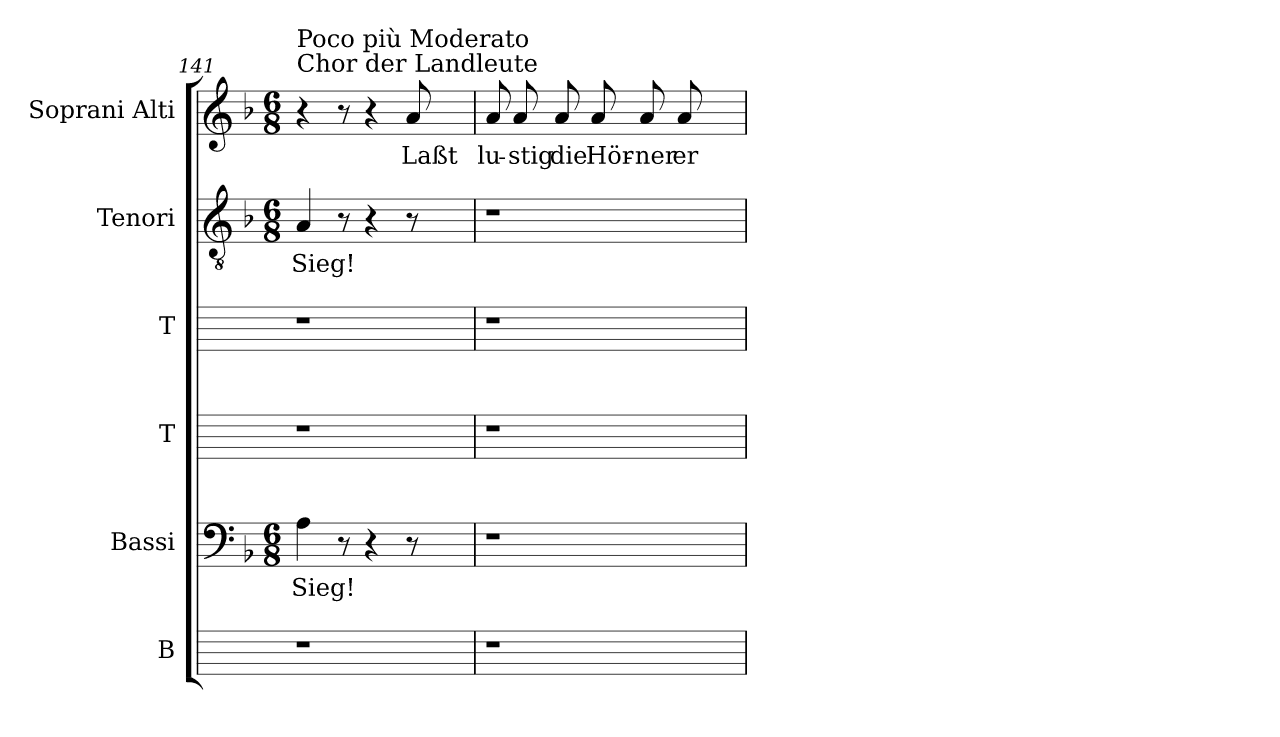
**kern	**kern	**text	**kern	**kern	**kern	**text	**kern	**text
*part6	*part5	*part5	*part4	*part3	*part2	*part2	*part1	*part1
*staff6	*staff5	*staff5	*staff4	*staff3	*staff2	*staff2	*staff1	*staff1
*I"B	*I"Bassi	*	*I"T	*I"T	*I"Tenori	*	*I"Soprani  Alti	*
*I'B	*I'B	*	*I'T	*I'T	*I'T	*	*I'S  A	*
*	*clefF4	*	*	*	*clefGv2	*	*clefG2	*
*	*k[b-]	*	*	*	*k[b-]	*	*k[b-]	*
*	*F:	*	*	*	*F:	*	*F:	*
*	*M6/8	*	*	*	*M6/8	*	*M6/8	*
=141	=141	=141	=141	=141	=141	=141	=141	=141
!	!	!	!	!	!	!	!LO:TX:a:t=Chor der Landleute	!
!	!	!	!	!	!	!	!LO:TX:a:t=Poco più Moderato	!
!	!	!LO:LY:b:cj	!	!	!	!LO:LY:b:cj	!	!
1r	4A\	Sieg!	1r	1r	4A/	Sieg!	4r	.
.	8r	.	.	.	8r	.	8r	.
.	4r	.	.	.	4r	.	4r	.
!	!	!	!	!	!	!	!	!LO:LY:b:cj
.	8r	.	.	.	8r	.	8a/	Laßt
.	4ryy	.	.	.	4ryy	.	4ryy	.
=142	=142	=142	=142	=142	=142	=142	=142	=142
!	!LO:N:vis=1	!	!	!	!LO:N:vis=1	!	!	!LO:LY:b
1r	2.r	.	1r	1r	2.r	.	8a/	lu-
!	!	!	!	!	!	!	!	!LO:LY:b:rj
.	.	.	.	.	.	.	8a/	-stig
!	!	!	!	!	!	!	!	!LO:LY:b:cj
.	.	.	.	.	.	.	8a/	die
!	!	!	!	!	!	!	!	!LO:LY:b
.	.	.	.	.	.	.	8a/	Hör-
!	!	!	!	!	!	!	!	!LO:LY:b:rj
.	.	.	.	.	.	.	8a/	-ner
!	!	!	!	!	!	!	!	!LO:LY:b:cj
.	.	.	.	.	.	.	8a/	er-
.	4ryy	.	.	.	4ryy	.	4ryy	.
=	=	=	=	=	=	=	=	=
*-	*-	*-	*-	*-	*-	*-	*-	*-
